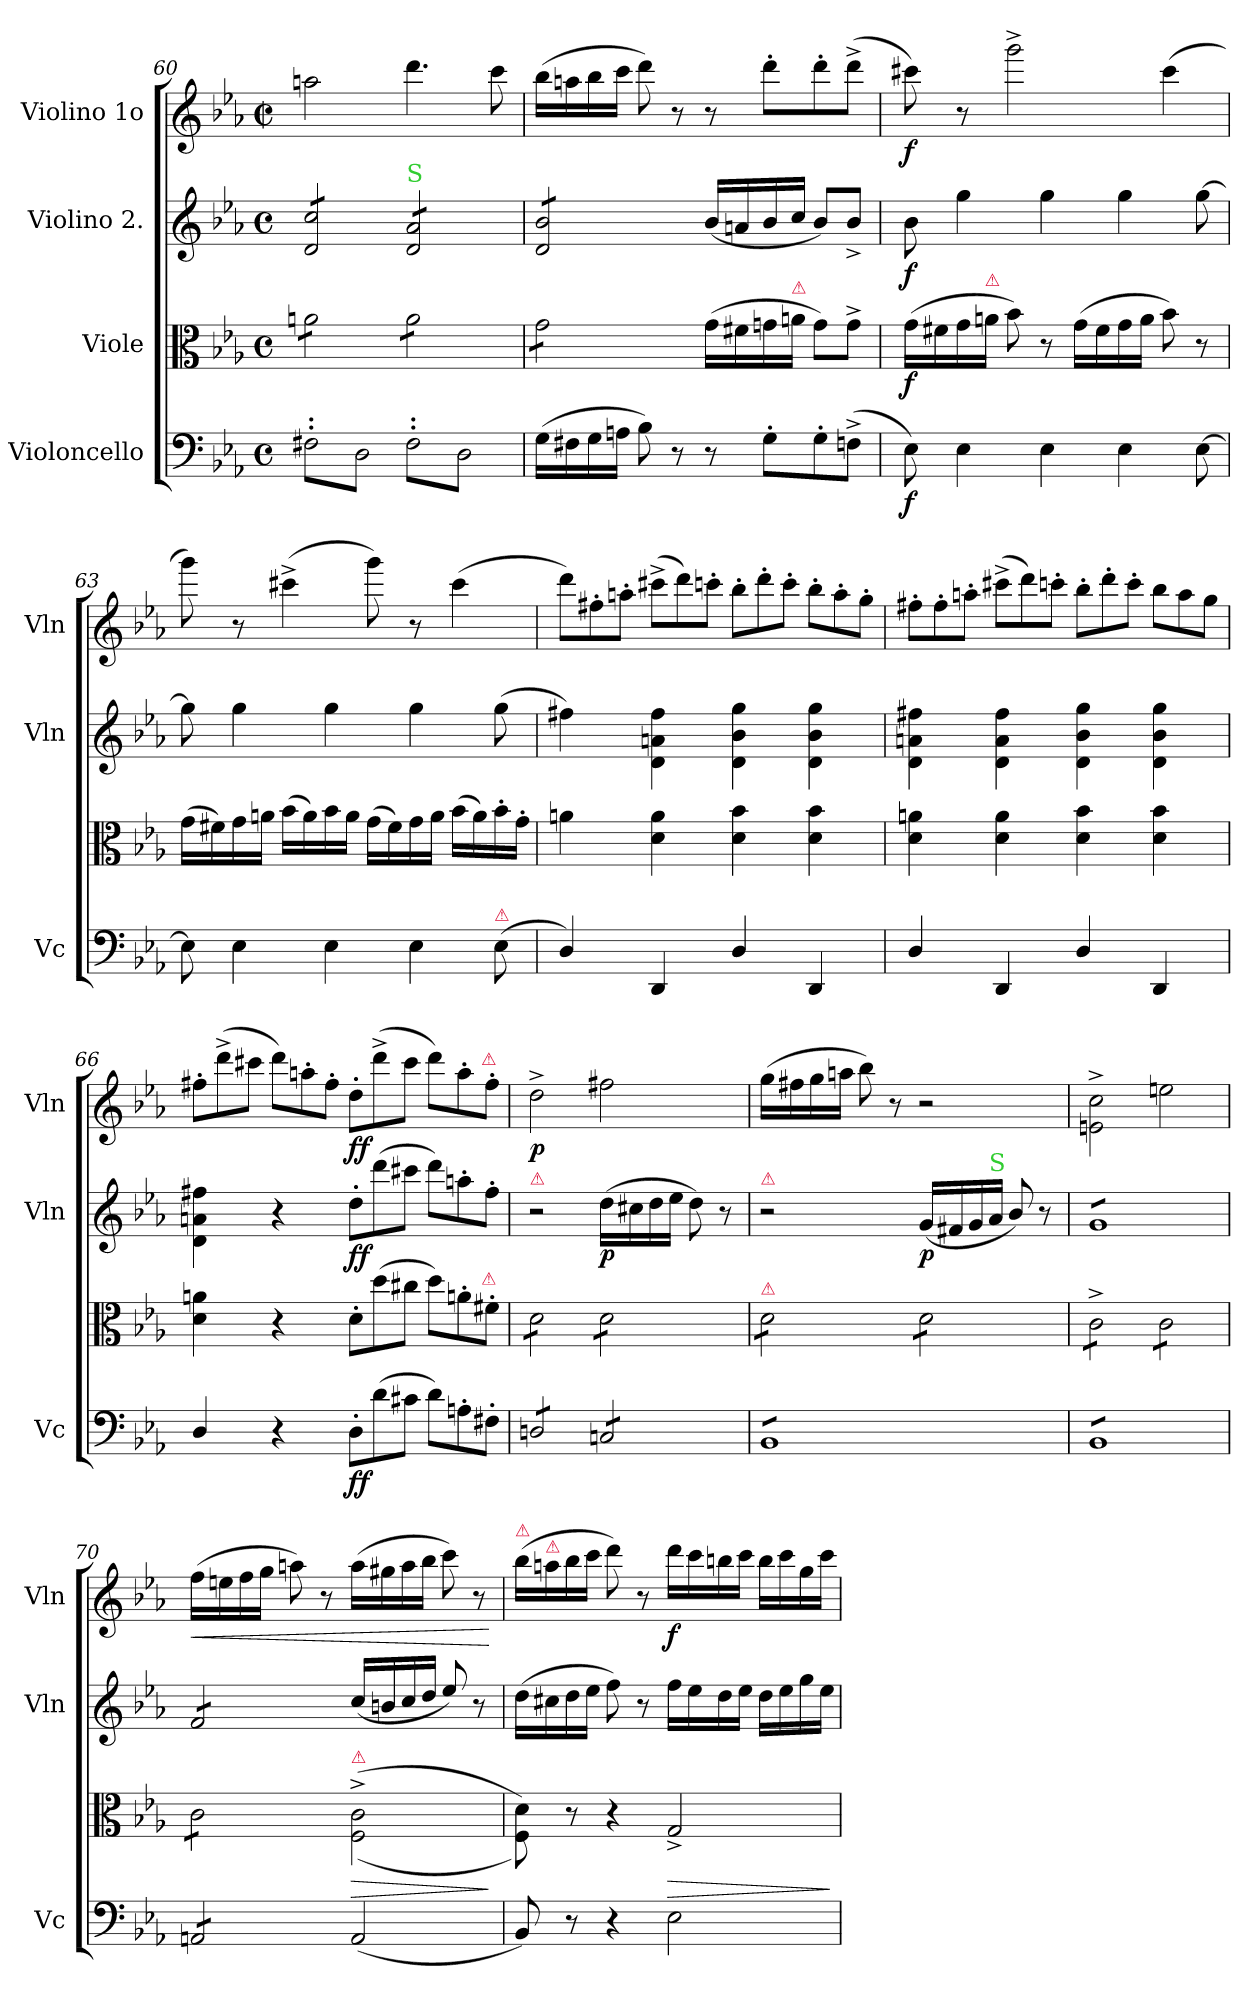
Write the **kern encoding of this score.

**kern	**dynam	**kern	**dynam	**kern	**dynam	**kern	**dynam
*part4	*part4	*part3	*part3	*part2	*part2	*part1	*part1
*staff4	*staff4	*staff3	*staff3	*staff2	*staff2	*staff1	*staff1
*I"Violoncello	*	*I"Viole	*	*I"Violino 2.	*	*I"Violino 1o	*
*I'Vc	*	*	*	*I'Vln	*	*I'Vln	*
*clefF4	*	*clefC3	*	*clefG2	*	*clefG2	*
*k[b-e-a-]	*	*k[b-e-a-]	*	*k[b-e-a-]	*	*k[b-e-a-]	*
*E-:	*	*E-:	*	*E-:	*	*E-:	*
*M4/4	*	*M4/4	*	*M4/4	*	*M4/4	*
*met(c)	*	*met(c)	*	*met(c)	*	*met(c|)	*
=60	=60	=60	=60	=60	=60	=60	=60
*tremolo	*	*	*	*	*	*	*
*	*	*tremolo	*	*	*	*	*
*	*	*	*	*tremolo	*	*	*
8F#X'\L	.	8an\L	.	8d/ 8cc/L	.	2aan\	.
8D\	.	8an\	.	8d/ 8cc/	.	.	.
8F#X'\	.	8an\	.	8d/ 8cc/	.	.	.
8D\J	.	8an\J	.	8d/ 8cc/J	.	.	.
!	!	!	!	!LO:TX:a:color=limegreen:t=S	!	!	!
8F#'\L	.	8a\L	.	8d/ 8a-/L	.	4.ddd\	.
8D\	.	8a\	.	8d/ 8a-/	.	.	.
8F#'\	.	8a\	.	8d/ 8a-/	.	.	.
8D\J	.	8a\J	.	8d/ 8a-/J	.	8ccc\	.
*Xtremolo	*	*	*	*	*	*	*
=61	=61	=61	=61	=61	=61	=61	=61
(16G\LL	.	8g\L	.	8d/ 8b-/L	.	(16bb-\LL	.
16F#X\	.	.	.	.	.	16aan\	.
16G\	.	8g\	.	8d/ 8b-/	.	16bb-\	.
16An\JJ	.	.	.	.	.	16ccc\JJ	.
8B-\)	.	8g\	.	8d/ 8b-/	.	8ddd\)	.
8r	.	8g\J	.	8d/ 8b-/J	.	8r	.
*	*	*	*	*Xtremolo	*	*	*
*	*	*Xtremolo	*	*	*	*	*
8r	.	(16g\LL	.	(16b-/LL	.	8r	.
.	.	16f#X\	.	16an/	.	.	.
8G'\L	.	16gn\	.	16b-/	.	8ddd'\L	.
!	!	!LO:TX:a:color=crimson:t=⚠	!	!	!	!	!
.	.	16an\JJ	.	16cc/JJ	.	.	.
8G'\	.	8g\L)	.	8b-/L)	.	8ddd'\	.
(8Fn^<\J	.	8g^<\J	.	8b-^</J	.	(8ddd^<\J	.
=62	=62	=62	=62	=62	=62	=62	=62
8E-\)	f	(16g\LL	f	8b-\	f	8ccc#X\)	f
.	.	16f#X\	.	.	.	.	.
4E-\	.	16g\	.	4gg\	.	8r	.
!	!	!LO:TX:a:color=crimson:t=⚠	!	!	!	!	!
.	.	16an\JJ	.	.	.	.	.
.	.	8b-\)	.	.	.	2ggg^<\	.
4E-\	.	8r	.	4gg\	.	.	.
.	.	(16g\LL	.	.	.	.	.
.	.	16f#\	.	.	.	.	.
4E-\	.	16g\	.	4gg\	.	.	.
.	.	16a\JJ	.	.	.	.	.
.	.	8b-\)	.	.	.	(4ccc#\	.
[8E-\	.	8r	.	[8gg\	.	.	.
=63	=63	=63	=63	=63	=63	=63	=63
8E-\]	.	(16g\LL	.	8gg\]	.	8ggg\)	.
.	.	16f#X\)	.	.	.	.	.
4E-\	.	16g\	.	4gg\	.	8r	.
.	.	16an\JJ	.	.	.	.	.
.	.	(16b-\LL	.	.	.	(4ccc#X^<\	.
.	.	16a\)	.	.	.	.	.
4E-\	.	16b-\	.	4gg\	.	.	.
.	.	16a\JJ	.	.	.	.	.
.	.	(16g\LL	.	.	.	8ggg\)	.
.	.	16f#\)	.	.	.	.	.
4E-\	.	16g\	.	4gg\	.	8r	.
.	.	16a\JJ	.	.	.	.	.
.	.	(16b-\LL	.	.	.	(4ccc#\	.
.	.	16a\)	.	.	.	.	.
!LO:TX:a:color=crimson:t=⚠	!	!	!	!	!	!	!
(8E-\	.	16b-'\	.	(8gg\	.	.	.
.	.	16g'\JJ	.	.	.	.	.
=64	=64	=64	=64	=64	=64	=64	=64
*	*	*	*	*	*	*Xtuplet	*
4D/)	.	4an\	.	4ff#X\)	.	12ddd\L)	.
.	.	.	.	.	.	12ff#X'\	.
.	.	.	.	.	.	12aan'\J	.
4DD/	.	4d\ 4a\	.	4d\ 4an\ 4ff#\	.	(12ccc#X^<\L	.
.	.	.	.	.	.	12ddd\)	.
.	.	.	.	.	.	12cccn'\J	.
4D/	.	4d\ 4b-\	.	4d\ 4b-\ 4gg\	.	12bb-'\L	.
.	.	.	.	.	.	12ddd'\	.
.	.	.	.	.	.	12ccc'\J	.
4DD/	.	4d\ 4b-\	.	4d\ 4b-\ 4gg\	.	12bb-'\L	.
.	.	.	.	.	.	12aa'\	.
.	.	.	.	.	.	12gg'\J	.
=65	=65	=65	=65	=65	=65	=65	=65
4D/	.	4d\ 4an\	.	4d\ 4an\ 4ff#X\	.	12ff#X'\L	.
.	.	.	.	.	.	12ff#'\	.
.	.	.	.	.	.	12aan'\J	.
4DD/	.	4d\ 4a\	.	4d\ 4a\ 4ff#\	.	(12ccc#X^<\L	.
.	.	.	.	.	.	12ddd\)	.
.	.	.	.	.	.	12cccn'\J	.
4D/	.	4d\ 4b-\	.	4d\ 4b-\ 4gg\	.	12bb-'\L	.
.	.	.	.	.	.	12ddd'\	.
.	.	.	.	.	.	12ccc'\J	.
4DD/	.	4d\ 4b-\	.	4d\ 4b-\ 4gg\	.	12bb-\L	.
.	.	.	.	.	.	12aa\	.
.	.	.	.	.	.	12gg\J	.
=66	=66	=66	=66	=66	=66	=66	=66
4D/	.	4d\ 4an\	.	4d\ 4an\ 4ff#X\	.	12ff#X'\L	.
.	.	.	.	.	.	(12ddd^<\	.
.	.	.	.	.	.	12ccc#X\J	.
4r	.	4r	.	4r	.	12ddd\L)	.
.	.	.	.	.	.	12aan'\	.
.	.	.	.	.	.	12ff#'\J	.
*Xtuplet	*	*Xtuplet	*	*Xtuplet	*	*	*
!	!	!	!LO:DY:a	!	!	!	!
12D'\L	ff	12d'\L	ff	12dd'\L	.	12dd'\L	ff
(12d\	.	(12dd\	.	(12ddd\	.	(12ddd^<\	.
12c#X\J	.	12cc#X\J	.	12ccc#X\J	.	12ccc#\J	.
12d\L)	.	12dd\L)	.	12ddd\L)	.	12ddd\L)	.
12An'\	.	12an'\	.	12aan'\	.	12aa'\	.
!	!	!	!	!	!	!LO:TX:a:color=crimson:t=⚠	!
!	!	!LO:TX:a:color=crimson:t=⚠	!	!	!	!	!
12F#X'\J	.	12f#X'\J	.	12ff#'\J	.	12ff#'\J	.
=67	=67	=67	=67	=67	=67	=67	=67
!	!	!	!	!LO:TX:a:color=crimson:t=⚠	!	!	!
!	!	!LO:TX:a:color=crimson:t=⚠	!	!	!	!	!
!LO:TX:a:color=crimson:t=⚠	!	!	!	!	!	!	!
*tremolo	*	*	*	*	*	*	*
*	*	*tremolo	*	*	*	*	*
8Dn/L	.	8d\L	.	2r	.	2dd^<\	p
8Dn/	.	8d\	.	.	.	.	.
8Dn/	.	8d\	.	.	.	.	.
8Dn/J	.	8d\J	.	.	.	.	.
8Cn/L	.	8d\L	.	(16dd\LL	p	2ff#X\	.
.	.	.	.	16cc#X\	.	.	.
8Cn/	.	8d\	.	16dd\	.	.	.
.	.	.	.	16ee-\JJ	.	.	.
8Cn/	.	8d\	.	8dd\)	.	.	.
8Cn/J	.	8d\J	.	8r	.	.	.
=68	=68	=68	=68	=68	=68	=68	=68
!	!	!	!	!LO:TX:a:color=crimson:t=⚠	!	!	!
!	!	!LO:TX:a:color=crimson:t=⚠	!	!	!	!	!
8BB-/L	.	8d\L	.	2r	.	(16gg\LL	.
.	.	.	.	.	.	16ff#X\	.
8BB-/	.	8d\	.	.	.	16gg\	.
.	.	.	.	.	.	16aan\JJ	.
8BB-/	.	8d\	.	.	.	8bb-\)	.
8BB-/	.	8d\J	.	.	.	8r	.
8BB-/	.	8d\L	.	(16g/LL	p	2r	.
.	.	.	.	16f#X/	.	.	.
8BB-/	.	8d\	.	16g/	.	.	.
!	!	!	!	!LO:TX:a:color=limegreen:t=S	!	!	!
.	.	.	.	16a-/JJ	.	.	.
8BB-/	.	8d\	.	8b-/)	.	.	.
8BB-/J	.	8d\J	.	8r	.	.	.
=69	=69	=69	=69	=69	=69	=69	=69
*	*	*	*	*tremolo	*	*	*
8BB-/L	.	8c^<\L	.	8g/L	.	2en^<\ 2cc^<\	.
8BB-/	.	8c^<\	.	8g/	.	.	.
8BB-/	.	8c^<\	.	8g/	.	.	.
8BB-/	.	8c^<\J	.	8g/	.	.	.
8BB-/	.	8c\L	.	8g/	.	2een\	.
8BB-/	.	8c\	.	8g/	.	.	.
8BB-/	.	8c\	.	8g/	.	.	.
8BB-/J	.	8c\J	.	8g/J	.	.	.
=70	=70	=70	=70	=70	=70	=70	=70
!	!	!	!	!	!	!	!LO:HP:b
8AAn/L	.	8c\L	.	8f/L	.	(16ff\LL	<
.	.	.	.	.	.	16een\	.
8AAn/	.	8c\	.	8f/	.	16ff\	.
.	.	.	.	.	.	16gg\JJ	.
8AAn/	.	8c\	.	8f/	.	8aan\)	.
8AAn/J	.	8c\J	.	8f/J	.	8r	.
*	*	*	*	*Xtremolo	*	*	*
*	*	*Xtremolo	*	*	*	*	*
*Xtremolo	*	*	*	*	*	*	*
!	!	!LO:TX:a:color=crimson:t=⚠	!	!	!	!	!
!	!LO:HP:a	!	!	!	!	!	!
(2AA/	>	(>(>2F^<\ 2c^<\	.	(>16cc/LL	.	(16aa\LL	.
.	.	.	.	16bn/	.	16gg#X\	.
.	.	.	.	16cc/	.	16aa\	.
.	.	.	.	16dd/JJ	.	16bb-\JJ	.
.	.	.	.	8ee-/)	.	8ccc\)	.
.	.	.	.	8r	.	8r	.
.	]	.	.	.	.	.	[
=71	=71	=71	=71	=71	=71	=71	=71
!	!	!	!	!	!	!LO:TX:a:color=crimson:t=⚠	!
8BB-/)	.	8F\ 8d\))	.	(16dd\LL	.	(16bb-\LL	.
!	!	!	!	!	!	!LO:TX:a:color=crimson:t=⚠	!
.	.	.	.	16cc#X\	.	16aan\	.
8r	.	8r	.	16dd\	.	16bb-\	.
.	.	.	.	16ee-\JJ	.	16ccc\JJ	.
4r	.	4r	.	8ff\)	.	8ddd\)	.
.	.	.	.	8r	.	8r	.
!	!LO:HP:a	!	!	!	!	!	!
2E-\	>	2G^</	.	16ff\LL	.	16ddd\LL	f
.	.	.	.	16ee-\	.	16ccc\	.
.	.	.	.	16dd\	.	16bbn\	.
.	.	.	.	16ee-\JJ	.	16ccc\JJ	.
.	.	.	.	16dd\LL	.	16bb\LL	.
.	.	.	.	16ee-\	.	16ccc\	.
.	.	.	.	16gg\	.	16gg\	.
.	.	.	.	16ee-\JJ	.	16ccc\JJ	.
.	]	.	.	.	.	.	.
=	=	=	=	=	=	=	=
*-	*-	*-	*-	*-	*-	*-	*-
